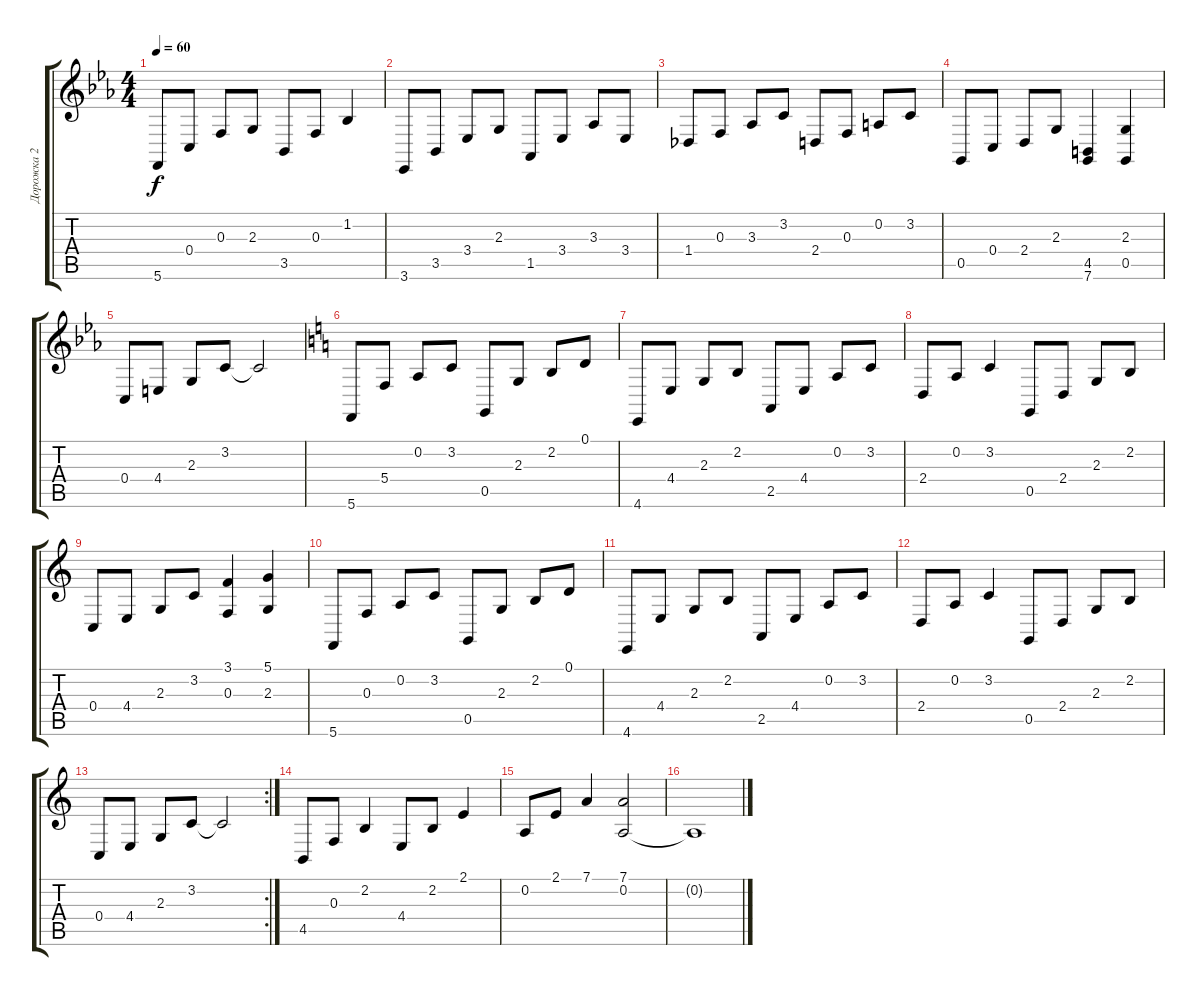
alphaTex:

\track ("Дорожка 2" "Дорожка 2") {instrument acousticgrandpiano}
\staff {score tabs}
\tuning (D4 A3 F3 C3 G2 C2) {hide}
\ts (4 4)
\tempo 60
\clef g2
\ks cminor
5.6.8{dy f} 0.4.8 0.3.8 2.3.8 3.5.8 0.3.8 1.2.4 |
3.6.8 3.5.8 3.4.8 2.3.8 1.5.8 3.4.8 3.3.8 3.4.8 |
1.4.8 0.3.8 3.3.8 3.2.8 2.4.8 0.3.8 0.2.8 3.2.8 |
0.5.8 0.4.8 2.4.8 2.3.8 (4.5 7.6).4 (2.3 0.5).4 |
0.4.8 4.4.8 2.3.8 3.2.8 3.2{t}.2 |
\ks aminor
5.6.8 5.4.8 0.2.8 3.2.8 0.5.8 2.3.8 2.2.8 0.1.8 |
4.6.8 4.4.8 2.3.8 2.2.8 2.5.8 4.4.8 0.2.8 3.2.8 |
2.4.8 0.2.8 3.2.4 0.5.8 2.4.8 2.3.8 2.2.8 |
0.4.8 4.4.8 2.3.8 3.2.8 (3.1 0.3).4 (5.1 2.3).4 |
5.6.8 0.3.8 0.2.8 3.2.8 0.5.8 2.3.8 2.2.8 0.1.8 |
4.6.8 4.4.8 2.3.8 2.2.8 2.5.8 4.4.8 0.2.8 3.2.8 |
2.4.8 0.2.8 3.2.4 0.5.8 2.4.8 2.3.8 2.2.8 |
\rc 2
0.4.8 4.4.8 2.3.8 3.2.8 3.2{t}.2 |
4.5.8 0.3.8 2.2.4 4.4.8 2.2.8 2.1.4 |
0.2.8 2.1.8 7.1.4 (7.1 0.2).2 |
0.2{t}.1
